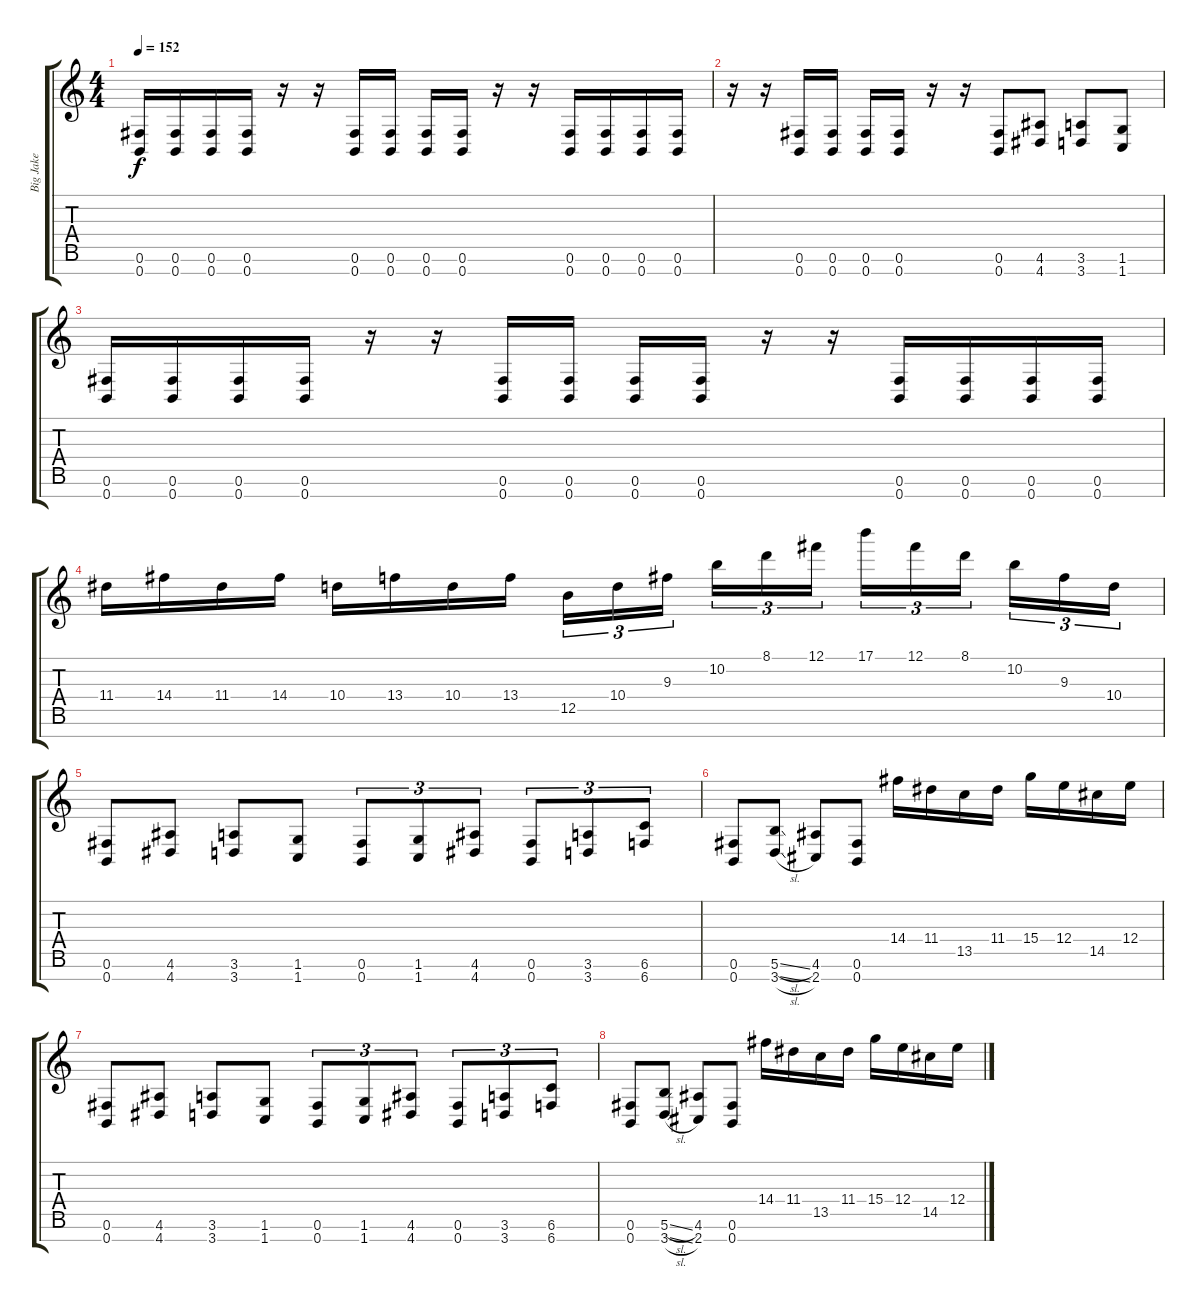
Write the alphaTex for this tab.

\track ("Big Jake" "Big Jake") {instrument distortionguitar}
\staff {score tabs}
\tuning (Gb4 Db4 A3 E3 B2 Gb2 B1) {hide}
\ts (4 4)
\tempo 152
\clef g2
\ks c
(0.6 0.7).16{dy f} (0.6 0.7).16 (0.6 0.7).16 (0.6 0.7).16 r.16 r.16 (0.6 0.7).16 (0.6 0.7).16 (0.6 0.7).16 (0.6 0.7).16 r.16 r.16 (0.6 0.7).16 (0.6 0.7).16 (0.6 0.7).16 (0.6 0.7).16 |
r.16 r.16 (0.6 0.7).16 (0.6 0.7).16 (0.6 0.7).16 (0.6 0.7).16 r.16 r.16 (0.6 0.7).8 (4.6 4.7).8 (3.6 3.7).8 (1.6 1.7).8 |
(0.6 0.7).16 (0.6 0.7).16 (0.6 0.7).16 (0.6 0.7).16 r.16 r.16 (0.6 0.7).16 (0.6 0.7).16 (0.6 0.7).16 (0.6 0.7).16 r.16 r.16 (0.6 0.7).16 (0.6 0.7).16 (0.6 0.7).16 (0.6 0.7).16 |
11.4.16 14.4.16 11.4.16 14.4.16 10.4.16 13.4.16 10.4.16 13.4.16 12.5.16{tu (3 2)} 10.4.16{tu (3 2)} 9.3.16{tu (3 2) beam splitsecondary} 10.2.16{tu (3 2)} 8.1.16{tu (3 2)} 12.1.16{tu (3 2)} 17.1.16{tu (3 2)} 12.1.16{tu (3 2)} 8.1.16{tu (3 2) beam splitsecondary} 10.2.16{tu (3 2)} 9.3.16{tu (3 2)} 10.4.16{tu (3 2)} |
(0.6 0.7).8 (4.6 4.7).8 (3.6 3.7).8 (1.6 1.7).8 (0.6 0.7).8{tu (3 2)} (1.6 1.7).8{tu (3 2)} (4.6 4.7).8{tu (3 2)} (0.6 0.7).8{tu (3 2)} (3.6 3.7).8{tu (3 2)} (6.6 6.7).8{tu (3 2)} |
(0.6 0.7).8 (5.6{sl} 3.7{sl}).8 (4.6 2.7).8 (0.6 0.7).8 14.4.16 11.4.16 13.5.16 11.4.16 15.4.16 12.4.16 14.5.16 12.4.16 |
(0.6 0.7).8 (4.6 4.7).8 (3.6 3.7).8 (1.6 1.7).8 (0.6 0.7).8{tu (3 2)} (1.6 1.7).8{tu (3 2)} (4.6 4.7).8{tu (3 2)} (0.6 0.7).8{tu (3 2)} (3.6 3.7).8{tu (3 2)} (6.6 6.7).8{tu (3 2)} |
(0.6 0.7).8 (5.6{sl} 3.7{sl}).8 (4.6 2.7).8 (0.6 0.7).8 14.4.16 11.4.16 13.5.16 11.4.16 15.4.16 12.4.16 14.5.16 12.4.16
